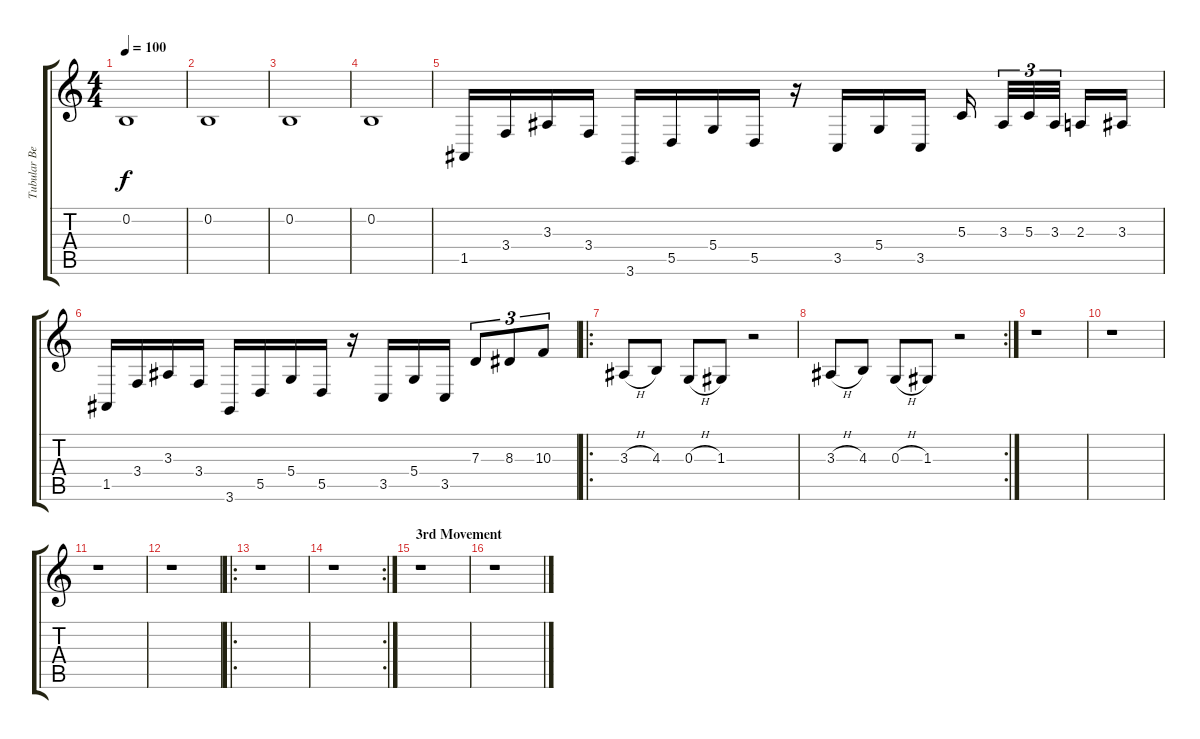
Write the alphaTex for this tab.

\track ("Tubular Bells" "Tubular Be") {instrument tubularbells}
\staff {score tabs}
\tuning (E4 B3 G3 D3 A2 E2) {hide}
\ts (4 4)
\tempo 100
\clef g2
\ks c
0.2.1{dy f instrument tubularbells} |
0.2.1 |
0.2.1 |
0.2.1 |
1.5.16 3.4.16 3.3.16 3.4.16 3.6.16 5.5.16 5.4.16 5.5.16 r.16 3.5.16 5.4.16 3.5.16 5.3.16 3.3.32{tu (3 2)} 5.3.32{tu (3 2)} 3.3.32{tu (3 2)} 2.3.16 3.3.16 |
1.5.16 3.4.16 3.3.16 3.4.16 3.6.16 5.5.16 5.4.16 5.5.16 r.16 3.5.16 5.4.16 3.5.16 7.3.8{tu (3 2)} 8.3.8{tu (3 2)} 10.3.8{tu (3 2)} |
\ro
3.3{h}.8{volume 16 instrument honkytonkpiano} 4.3.8 0.3{h}.8 1.3.8 r.2 |
\rc 2
3.3{h}.8 4.3.8 0.3{h}.8 1.3.8 r.2 |
r.1 |
r.1 |
r.1 |
r.1 |
\ro
r.1 |
\rc 2
r.1 |
\section ("" "3rd Movement")
r.1 |
r.1
